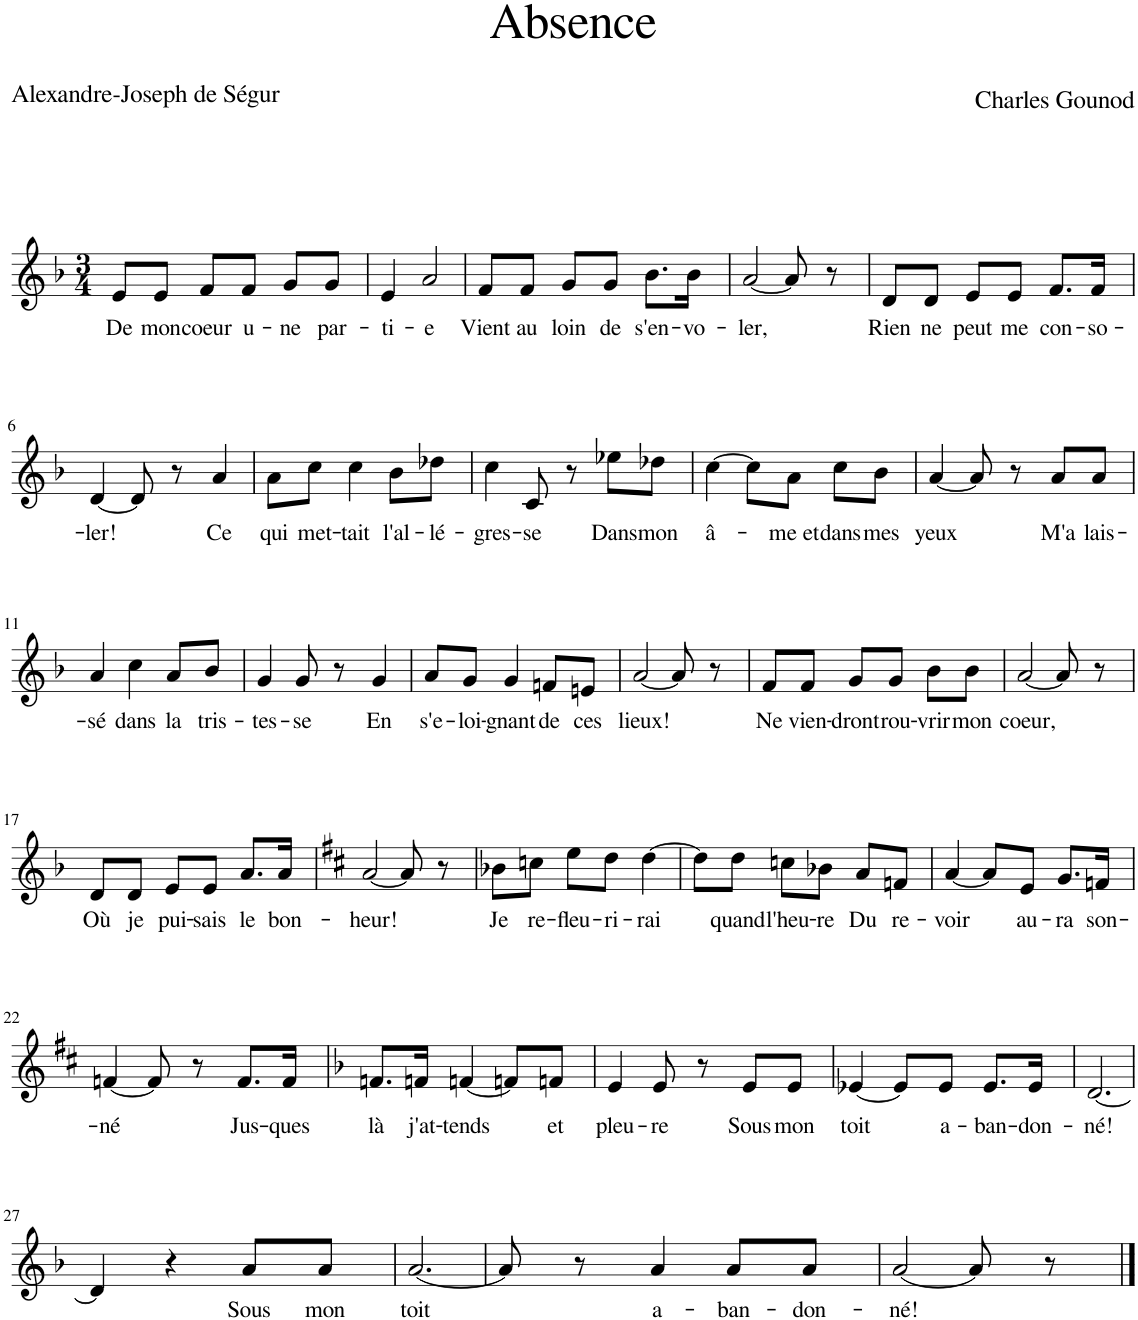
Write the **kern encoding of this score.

**kern	**text
*part1	*part1
*staff1	*staff1
*I"Piano	*
*I'Pno	*
*clefG2	*
*k[b-]	*
*M3/4	*
=1	=1
!	!LO:LY:b
8e/L	De
!	!LO:LY:b
8e/J	mon
!	!LO:LY:b
8f/L	coeur
!	!LO:LY:b
8f/J	u-
!	!LO:LY:b
8g/L	-ne
!	!LO:LY:b
8g/J	par-
=2	=2
!	!LO:LY:b
4e/	-ti-
!	!LO:LY:b
2a/	-e
=3	=3
!	!LO:LY:b
8f/L	Vient
!	!LO:LY:b
8f/J	au
!	!LO:LY:b
8g/L	loin
!	!LO:LY:b
8g/J	de
!	!LO:LY:b
8.b-\L	s'en-
!	!LO:LY:b
16b-\Jk	-vo-
=4	=4
!	!LO:LY:b
[2a/	-ler,
8a/]	.
8r	.
=5	=5
!	!LO:LY:b
8d/L	Rien
!	!LO:LY:b
8d/J	ne
!	!LO:LY:b
8e/L	peut
!	!LO:LY:b
8e/J	me
!	!LO:LY:b
8.f/L	con-
!	!LO:LY:b
16f/Jk	-so-
!!LO:LB:g=z
=6	=6
!	!LO:LY:b
[4d/	-ler!
8d/]	.
8r	.
!	!LO:LY:b
4a/	Ce
=7	=7
!	!LO:LY:b
8a\L	qui
!	!LO:LY:b
8cc\J	met-
!	!LO:LY:b
4cc\	-tait
!	!LO:LY:b
8b-\L	l'al-
!	!LO:LY:b
8dd-X\J	-lé-
=8	=8
!	!LO:LY:b
4cc\	-gres-
!	!LO:LY:b
8c/	-se
8r	.
!	!LO:LY:b
8ee-X\L	Dans
!	!LO:LY:b
8dd-X\J	mon
=9	=9
!	!LO:LY:b
[4cc\	â-
8cc\L]	.
!	!LO:LY:b
8a\J	-me et
!	!LO:LY:b
8cc\L	dans
!	!LO:LY:b
8b-\J	mes
=10	=10
!	!LO:LY:b
[4a/	yeux
8a/]	.
8r	.
!	!LO:LY:b
8a/L	M'a
!	!LO:LY:b
8a/J	lais-
!!LO:LB:g=z
=11	=11
!	!LO:LY:b
4a/	-sé
!	!LO:LY:b
4cc\	dans
!	!LO:LY:b
8a/L	la
!	!LO:LY:b
8b-/J	tris-
=12	=12
!	!LO:LY:b
4g/	-tes-
!	!LO:LY:b
8g/	-se
8r	.
!	!LO:LY:b
4g/	En
=13	=13
!	!LO:LY:b
8a/L	s'e-
!	!LO:LY:b
8g/J	-loi-
!	!LO:LY:b
4g/	-gnant
!	!LO:LY:b
8fn/L	de
!	!LO:LY:b
8en/J	ces
=14	=14
!	!LO:LY:b
[2a/	lieux!
8a/]	.
8r	.
=15	=15
!	!LO:LY:b
8f/L	Ne
!	!LO:LY:b
8f/J	vien-
!	!LO:LY:b
8g/L	-dront
!	!LO:LY:b
8g/J	rou-
!	!LO:LY:b
8b-\L	-vrir
!	!LO:LY:b
8b-\J	mon
=16	=16
!	!LO:LY:b
[2a/	coeur,
8a/]	.
8r	.
!!LO:LB:g=z
=17	=17
!	!LO:LY:b
8d/L	Où
!	!LO:LY:b
8d/J	je
!	!LO:LY:b
8e/L	pui-
!	!LO:LY:b
8e/J	-sais
!	!LO:LY:b
8.a/L	le
!	!LO:LY:b
16a/Jk	bon-
=18	=18
*k[f#c#]	*
!	!LO:LY:b
[2a/	-heur!
8a/]	.
8r	.
=19	=19
!	!LO:LY:b
8b-X\L	Je
!	!LO:LY:b
8ccn\J	re-
!	!LO:LY:b
8ee\L	-fleu-
!	!LO:LY:b
8dd\J	-ri-
!	!LO:LY:b
[4dd\	-rai
=20	=20
8dd\L]	.
!	!LO:LY:b
8dd\J	quand
!	!LO:LY:b
8ccn\L	l'heu-
!	!LO:LY:b
8b-X\J	-re
!	!LO:LY:b
8a/L	Du
!	!LO:LY:b
8fn/J	re-
=21	=21
!	!LO:LY:b
[4a/	-voir
8a/L]	.
!	!LO:LY:b
8e/J	au-
!	!LO:LY:b
8.g/L	-ra
!	!LO:LY:b
16fn/Jk	son-
!!LO:LB:g=z
=22	=22
!	!LO:LY:b
[4fn/	-né
8f/]	.
8r	.
!	!LO:LY:b
8.f/L	Jus-
!	!LO:LY:b
16f/Jk	-ques
=23	=23
*k[b-]	*
!	!LO:LY:b
8.fn/L	là
!	!LO:LY:b
16fn/Jk	j'at-
!	!LO:LY:b
[4fn/	-tends
8fn/L]	.
!	!LO:LY:b
8fn/J	et
=24	=24
!	!LO:LY:b
4e/	pleu-
!	!LO:LY:b
8e/	-re
8r	.
!	!LO:LY:b
8e/L	Sous
!	!LO:LY:b
8e/J	mon
=25	=25
!	!LO:LY:b
[4e-X/	toit
8e-/L]	.
!	!LO:LY:b
8e-/J	a-
!	!LO:LY:b
8.e-/L	-ban-
!	!LO:LY:b
16e-/Jk	-don-
=26	=26
!	!LO:LY:b
[2.d/	-né!
!!LO:LB:g=z
=27	=27
4d/]	.
4r	.
!	!LO:LY:b
8a/L	Sous
!	!LO:LY:b
8a/J	mon
=28	=28
!	!LO:LY:b
[2.a/	toit
=29	=29
8a/]	.
8r	.
!	!LO:LY:b
4a/	a-
!	!LO:LY:b
8a/L	-ban-
!	!LO:LY:b
8a/J	-don-
=30	=30
!	!LO:LY:b
[2a/	-né!
8a/]	.
8r	.
==	==
*-	*-
